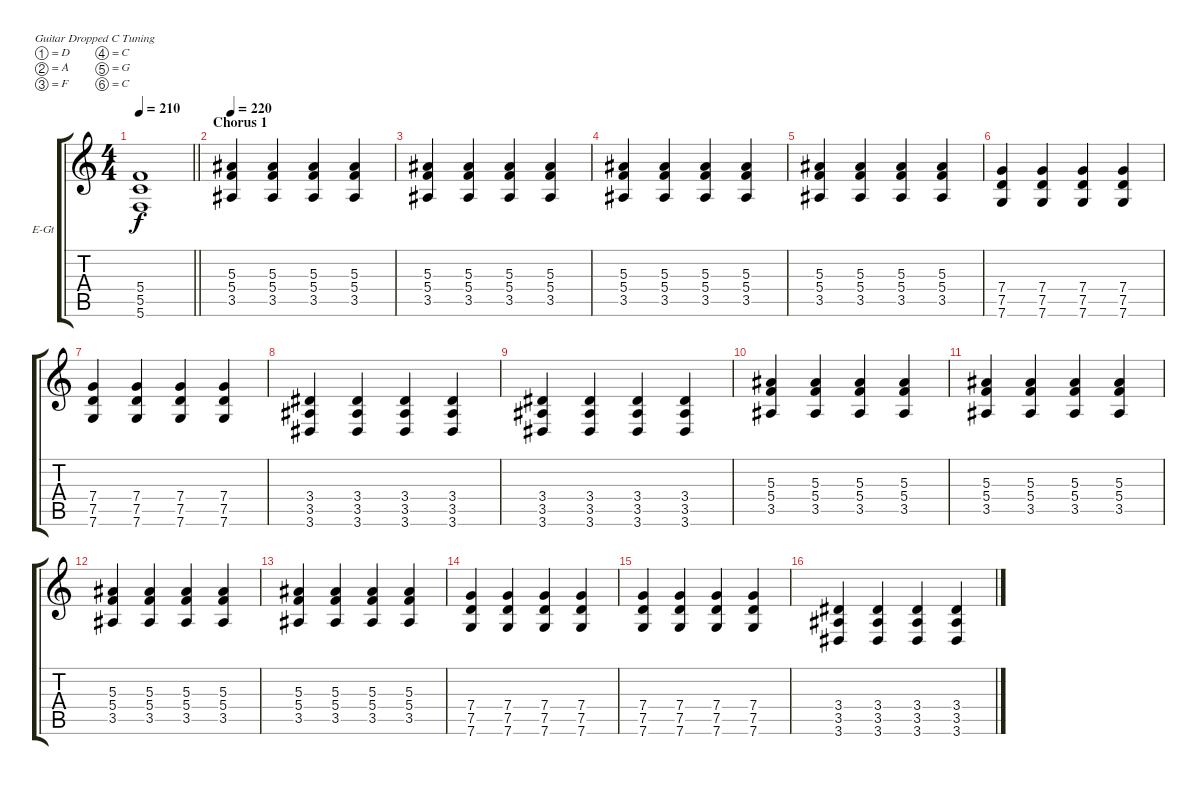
\bracketExtendMode groupsimilarinstruments
\firstSystemTrackNameOrientation horizontal
\otherSystemsTrackNameOrientation horizontal
\track ("Rhythm" "E-Gt") {instrument distortionguitar}
\staff {score tabs}
\tuning (D4 A3 F3 C3 G2 C2)
\ts (4 4)
\tempo 210
\clef g2
\barLineRight lightlight
\ks c
(5.4{t} 5.5{t} 5.6{t}).1{dy f} |
\section ("" "Chorus 1")
\tempo 220
(5.3 5.4 3.5).4 (5.3 5.4 3.5).4 (5.3 5.4 3.5).4 (5.3 5.4 3.5).4 |
(5.3 5.4 3.5).4 (5.3 5.4 3.5).4 (5.3 5.4 3.5).4 (5.3 5.4 3.5).4 |
(5.3 5.4 3.5).4 (5.3 5.4 3.5).4 (5.3 5.4 3.5).4 (5.3 5.4 3.5).4 |
(5.3 5.4 3.5).4 (5.3 5.4 3.5).4 (5.3 5.4 3.5).4 (5.3 5.4 3.5).4 |
(7.4 7.5 7.6).4 (7.4 7.5 7.6).4 (7.4 7.5 7.6).4 (7.4 7.5 7.6).4 |
(7.4 7.5 7.6).4 (7.4 7.5 7.6).4 (7.4 7.5 7.6).4 (7.4 7.5 7.6).4 |
(3.4 3.5 3.6).4 (3.4 3.5 3.6).4 (3.4 3.5 3.6).4 (3.4 3.5 3.6).4 |
(3.4 3.5 3.6).4 (3.4 3.5 3.6).4 (3.4 3.5 3.6).4 (3.4 3.5 3.6).4 |
(5.3 5.4 3.5).4 (5.3 5.4 3.5).4 (5.3 5.4 3.5).4 (5.3 5.4 3.5).4 |
(5.3 5.4 3.5).4 (5.3 5.4 3.5).4 (5.3 5.4 3.5).4 (5.3 5.4 3.5).4 |
(5.3 5.4 3.5).4 (5.3 5.4 3.5).4 (5.3 5.4 3.5).4 (5.3 5.4 3.5).4 |
(5.3 5.4 3.5).4 (5.3 5.4 3.5).4 (5.3 5.4 3.5).4 (5.3 5.4 3.5).4 |
(7.4 7.5 7.6).4 (7.4 7.5 7.6).4 (7.4 7.5 7.6).4 (7.4 7.5 7.6).4 |
(7.4 7.5 7.6).4 (7.4 7.5 7.6).4 (7.4 7.5 7.6).4 (7.4 7.5 7.6).4 |
(3.4 3.5 3.6).4 (3.4 3.5 3.6).4 (3.4 3.5 3.6).4 (3.4 3.5 3.6).4
